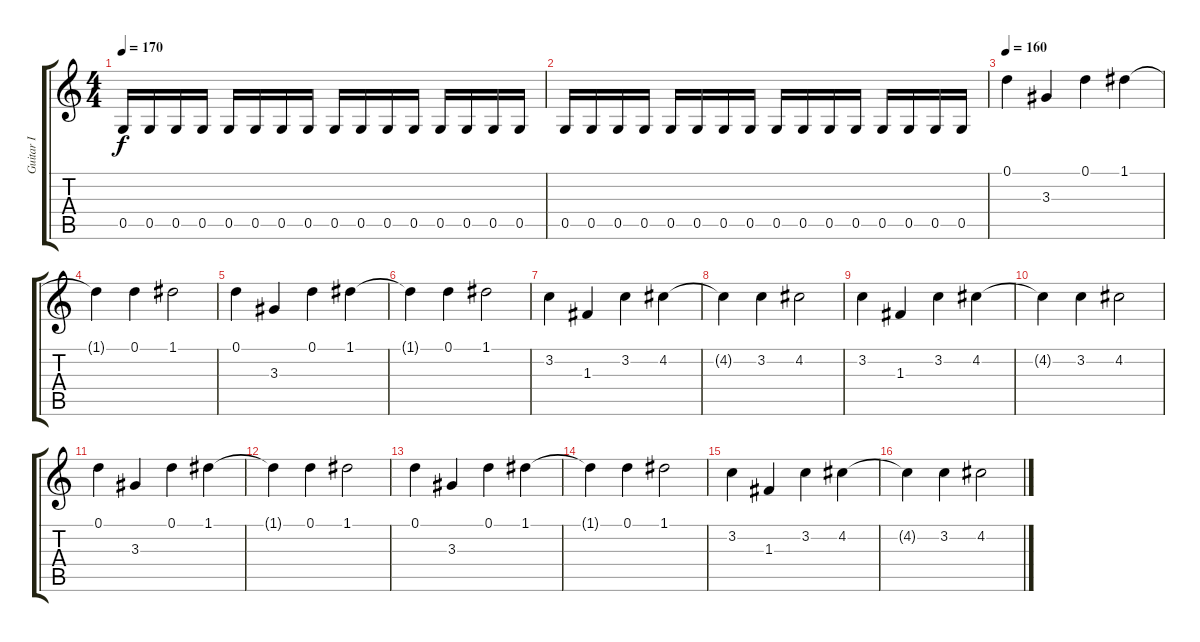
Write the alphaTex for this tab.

\track ("Guitar I" "Guitar I") {instrument distortionguitar}
\staff {score tabs}
\tuning (D4 A3 F3 C3 G2 D2) {hide}
\ts (4 4)
\tempo 170
\clef g2
\ks c
0.5.16{dy f} 0.5.16 0.5.16 0.5.16 0.5.16 0.5.16 0.5.16 0.5.16 0.5.16 0.5.16 0.5.16 0.5.16 0.5.16 0.5.16 0.5.16 0.5.16 |
0.5.16 0.5.16 0.5.16 0.5.16 0.5.16 0.5.16 0.5.16 0.5.16 0.5.16 0.5.16 0.5.16 0.5.16 0.5.16 0.5.16 0.5.16 0.5.16 |
\tempo 160
0.1.4 3.3.4 0.1.4 1.1.4 |
1.1{t}.4 0.1.4 1.1.2 |
0.1.4 3.3.4 0.1.4 1.1.4 |
1.1{t}.4 0.1.4 1.1.2 |
3.2.4 1.3.4 3.2.4 4.2.4 |
4.2{t}.4 3.2.4 4.2.2 |
3.2.4 1.3.4 3.2.4 4.2.4 |
4.2{t}.4 3.2.4 4.2.2 |
0.1.4 3.3.4 0.1.4 1.1.4 |
1.1{t}.4 0.1.4 1.1.2 |
0.1.4 3.3.4 0.1.4 1.1.4 |
1.1{t}.4 0.1.4 1.1.2 |
3.2.4 1.3.4 3.2.4 4.2.4 |
4.2{t}.4 3.2.4 4.2.2
